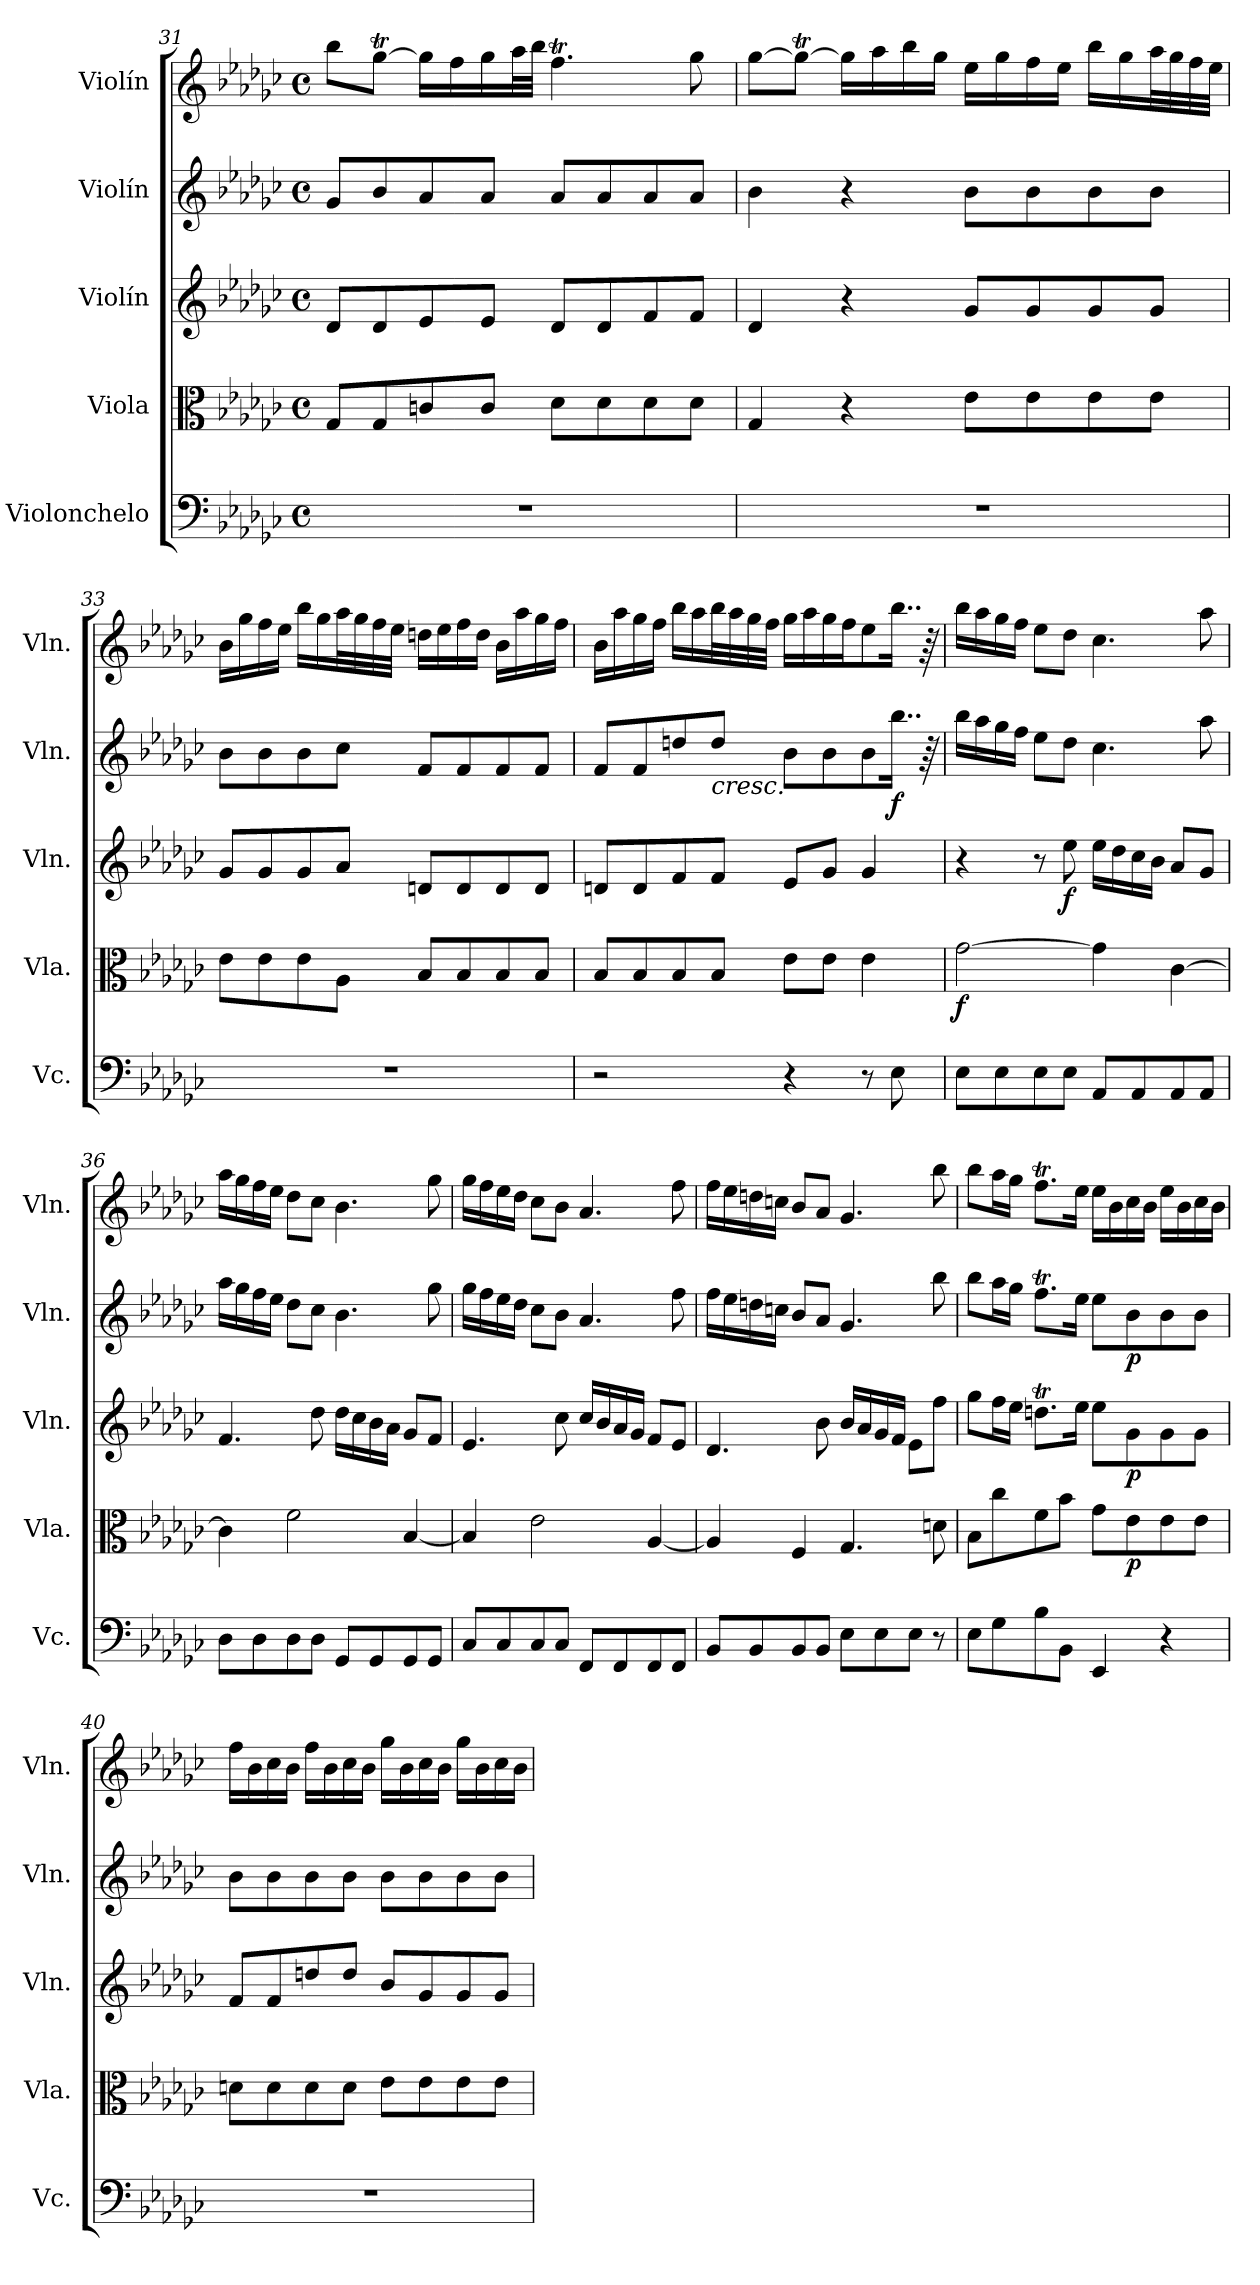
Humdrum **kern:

**kern	**kern	**dynam	**kern	**dynam	**kern	**dynam	**kern
*part5	*part4	*part4	*part3	*part3	*part2	*part2	*part1
*staff5	*staff4	*staff4	*staff3	*staff3	*staff2	*staff2	*staff1
*I"Violonchelo	*I"Viola	*	*I"Violín	*	*I"Violín	*	*I"Violín
*I'Vc.	*I'Vla.	*	*I'Vln.	*	*I'Vln.	*	*I'Vln.
*clefF4	*clefC3	*	*clefG2	*	*clefG2	*	*clefG2
*k[b-e-a-d-g-c-]	*k[b-e-a-d-g-c-]	*	*k[b-e-a-d-g-c-]	*	*k[b-e-a-d-g-c-]	*	*k[b-e-a-d-g-c-]
*M4/4	*M4/4	*	*M4/4	*	*M4/4	*	*M4/4
*met(c)	*met(c)	*	*met(c)	*	*met(c)	*	*met(c)
=31	=31	=31	=31	=31	=31	=31	=31
1r	8G-/L	.	8d-/L	.	8g-/L	.	8bb-\L
.	8G-/	.	8d-/	.	8b-/	.	[8gg-T\J
.	8cn/	.	8e-/	.	8a-/	.	16gg-\LL]
.	.	.	.	.	.	.	16ff\
.	8c/J	.	8e-/J	.	8a-/J	.	16gg-\
.	.	.	.	.	.	.	32aa-\L
.	.	.	.	.	.	.	32bb-\JJJ
.	8d-\L	.	8d-/L	.	8a-/L	.	4.fft\
.	8d-\	.	8d-/	.	8a-/	.	.
.	8d-\	.	8f/	.	8a-/	.	.
.	8d-\J	.	8f/J	.	8a-/J	.	8gg-\
!!LO:LB:g=z
=32	=32	=32	=32	=32	=32	=32	=32
1r	4G-/	.	4d-/	.	4b-\	.	[8gg-\L
.	.	.	.	.	.	.	8gg-T\J_
.	4r	.	4r	.	4r	.	16gg-\LL]
.	.	.	.	.	.	.	16aa-\
.	.	.	.	.	.	.	16bb-\
.	.	.	.	.	.	.	16gg-\JJ
.	8e-\L	.	8g-/L	.	8b-\L	.	16ee-\LL
.	.	.	.	.	.	.	16gg-\
.	8e-\	.	8g-/	.	8b-\	.	16ff\
.	.	.	.	.	.	.	16ee-\JJ
.	8e-\	.	8g-/	.	8b-\	.	16bb-\LL
.	.	.	.	.	.	.	16gg-\
.	8e-\J	.	8g-/J	.	8b-\J	.	32aa-\L
.	.	.	.	.	.	.	32gg-\
.	.	.	.	.	.	.	32ff\
.	.	.	.	.	.	.	32ee-\JJJ
=33	=33	=33	=33	=33	=33	=33	=33
1r	8e-\L	.	8g-/L	.	8b-\L	.	16b-\LL
.	.	.	.	.	.	.	16gg-\
.	8e-\	.	8g-/	.	8b-\	.	16ff\
.	.	.	.	.	.	.	16ee-\JJ
.	8e-\	.	8g-/	.	8b-\	.	16bb-\LL
.	.	.	.	.	.	.	16gg-\
.	8A-\J	.	8a-/J	.	8cc-\J	.	32aa-\L
.	.	.	.	.	.	.	32gg-\
.	.	.	.	.	.	.	32ff\
.	.	.	.	.	.	.	32ee-\JJJ
.	8B-/L	.	8dn/L	.	8f/L	.	16ddn\LL
.	.	.	.	.	.	.	16ee-\
.	8B-/	.	8d/	.	8f/	.	16ff\
.	.	.	.	.	.	.	16dd\JJ
.	8B-/	.	8d/	.	8f/	.	16b-\LL
.	.	.	.	.	.	.	16aa-\
.	8B-/J	.	8d/J	.	8f/J	.	16gg-\
.	.	.	.	.	.	.	16ff\JJ
!!LO:PB:g=z
=34	=34	=34	=34	=34	=34	=34	=34
2r	8B-/L	.	8dn/L	.	8f/L	.	16b-\LL
.	.	.	.	.	.	.	16aa-\
.	8B-/	.	8d/	.	8f/	.	16gg-\
.	.	.	.	.	.	.	16ff\JJ
.	8B-/	.	8f/	.	8ddn/	.	16bb-\LL
.	.	.	.	.	.	.	16aa-\
!	!	!	!	!	!	!LO:HP:b	!
.	8B-/J	.	8f/J	.	8dd/J	<	32bb-\L
.	.	.	.	.	.	.	32aa-\
.	.	.	.	.	.	.	32gg-\
.	.	.	.	.	.	.	32ff\JJJ
4r	8e-\L	.	8e-/L	.	8b-\L	.	16gg-\LL
.	.	.	.	.	.	.	16aa-\
.	8e-\J	.	8g-/J	.	8b-\	.	16gg-\
.	.	.	.	.	.	.	16ff\J
8r	4e-\	.	4g-/	.	8b-\	.	8ee-\
!	!	!	!	!	!	!LO:DY:b	!
8E-\	.	.	.	.	16..bb-\Jk	f	16..bb-\Jk
.	.	.	.	.	64r	.	64r
.	.	.	.	.	.	[	.
=35	=35	=35	=35	=35	=35	=35	=35
!	!	!LO:DY:b	!	!	!	!	!
8E-\L	[2g-\	f	4r	.	16bb-\LL	.	16bb-\LL
.	.	.	.	.	16aa-\	.	16aa-\
8E-\	.	.	.	.	16gg-\	.	16gg-\
.	.	.	.	.	16ff\JJ	.	16ff\JJ
8E-\	.	.	8r	.	8ee-\L	.	8ee-\L
!	!	!	!	!LO:DY:b	!	!	!
8E-\J	.	.	8ee-\	f	8dd-\J	.	8dd-\J
8AA-/L	4g-\]	.	16ee-\LL	.	4.cc-\	.	4.cc-\
.	.	.	16dd-\	.	.	.	.
8AA-/	.	.	16cc-\	.	.	.	.
.	.	.	16b-\JJ	.	.	.	.
8AA-/	[4c-\	.	8a-/L	.	.	.	.
8AA-/J	.	.	8g-/J	.	8aa-\	.	8aa-\
!!LO:LB:g=z
=36	=36	=36	=36	=36	=36	=36	=36
8D-\L	4c-\]	.	4.f/	.	16aa-\LL	.	16aa-\LL
.	.	.	.	.	16gg-\	.	16gg-\
8D-\	.	.	.	.	16ff\	.	16ff\
.	.	.	.	.	16ee-\JJ	.	16ee-\JJ
8D-\	2f\	.	.	.	8dd-\L	.	8dd-\L
8D-\J	.	.	8dd-\	.	8cc-\J	.	8cc-\J
8GG-/L	.	.	16dd-\LL	.	4.b-\	.	4.b-\
.	.	.	16cc-\	.	.	.	.
8GG-/	.	.	16b-\	.	.	.	.
.	.	.	16a-\JJ	.	.	.	.
8GG-/	[4B-/	.	8g-/L	.	.	.	.
8GG-/J	.	.	8f/J	.	8gg-\	.	8gg-\
=37	=37	=37	=37	=37	=37	=37	=37
8C-/L	4B-/]	.	4.e-/	.	16gg-\LL	.	16gg-\LL
.	.	.	.	.	16ff\	.	16ff\
8C-/	.	.	.	.	16ee-\	.	16ee-\
.	.	.	.	.	16dd-\JJ	.	16dd-\JJ
8C-/	2e-\	.	.	.	8cc-\L	.	8cc-\L
8C-/J	.	.	8cc-\	.	8b-\J	.	8b-\J
8FF/L	.	.	16cc-/LL	.	4.a-/	.	4.a-/
.	.	.	16b-/	.	.	.	.
8FF/	.	.	16a-/	.	.	.	.
.	.	.	16g-/JJ	.	.	.	.
8FF/	[4A-/	.	8f/L	.	.	.	.
8FF/J	.	.	8e-/J	.	8ff\	.	8ff\
=38	=38	=38	=38	=38	=38	=38	=38
8BB-/L	4A-/]	.	4.d-/	.	16ff\LL	.	16ff\LL
.	.	.	.	.	16ee-\	.	16ee-\
8BB-/	.	.	.	.	16ddn\	.	16ddn\
.	.	.	.	.	16ccn\JJ	.	16ccn\JJ
8BB-/	4F/	.	.	.	8b-/L	.	8b-/L
8BB-/J	.	.	8b-\	.	8a-/J	.	8a-/J
8E-\L	4.G-/	.	16b-/LL	.	4.g-/	.	4.g-/
.	.	.	16a-/	.	.	.	.
8E-\	.	.	16g-/	.	.	.	.
.	.	.	16f/JJ	.	.	.	.
8E-\J	.	.	8e-\L	.	.	.	.
8r	8dn\	.	8ff\J	.	8bb-\	.	8bb-\
!!LO:PB:g=z
=39	=39	=39	=39	=39	=39	=39	=39
8E-\L	8B-\L	.	8gg-\L	.	8bb-\L	.	8bb-\L
8G-\	8cc-\	.	16ff\L	.	16aa-\L	.	16aa-\L
.	.	.	16ee-\JJ	.	16gg-\JJ	.	16gg-\JJ
8B-\	8f\	.	8.ddnt\L	.	8.fft\L	.	8.fft\L
8BB-\J	8b-\J	.	.	.	.	.	.
.	.	.	16ee-\Jk	.	16ee-\Jk	.	16ee-\Jk
4EE-/	8g-\L	.	8ee-\L	.	8ee-\L	.	16ee-\LL
.	.	.	.	.	.	.	16b-\
!	!	!LO:DY:b	!	!LO:DY:b	!	!LO:DY:b	!
.	8e-\	p	8g-\	p	8b-\	p	16cc-\
.	.	.	.	.	.	.	16b-\JJ
4r	8e-\	.	8g-\	.	8b-\	.	16ee-\LL
.	.	.	.	.	.	.	16b-\
.	8e-\J	.	8g-\J	.	8b-\J	.	16cc-\
.	.	.	.	.	.	.	16b-\JJ
=40	=40	=40	=40	=40	=40	=40	=40
1r	8dn\L	.	8f/L	.	8b-\L	.	16ff\LL
.	.	.	.	.	.	.	16b-\
.	8d\	.	8f/	.	8b-\	.	16cc-\
.	.	.	.	.	.	.	16b-\JJ
.	8d\	.	8ddn/	.	8b-\	.	16ff\LL
.	.	.	.	.	.	.	16b-\
.	8d\J	.	8dd/J	.	8b-\J	.	16cc-\
.	.	.	.	.	.	.	16b-\JJ
.	8e-\L	.	8b-/L	.	8b-\L	.	16gg-\LL
.	.	.	.	.	.	.	16b-\
.	8e-\	.	8g-/	.	8b-\	.	16cc-\
.	.	.	.	.	.	.	16b-\JJ
.	8e-\	.	8g-/	.	8b-\	.	16gg-\LL
.	.	.	.	.	.	.	16b-\
.	8e-\J	.	8g-/J	.	8b-\J	.	16cc-\
.	.	.	.	.	.	.	16b-\JJ
=	=	=	=	=	=	=	=
*-	*-	*-	*-	*-	*-	*-	*-
